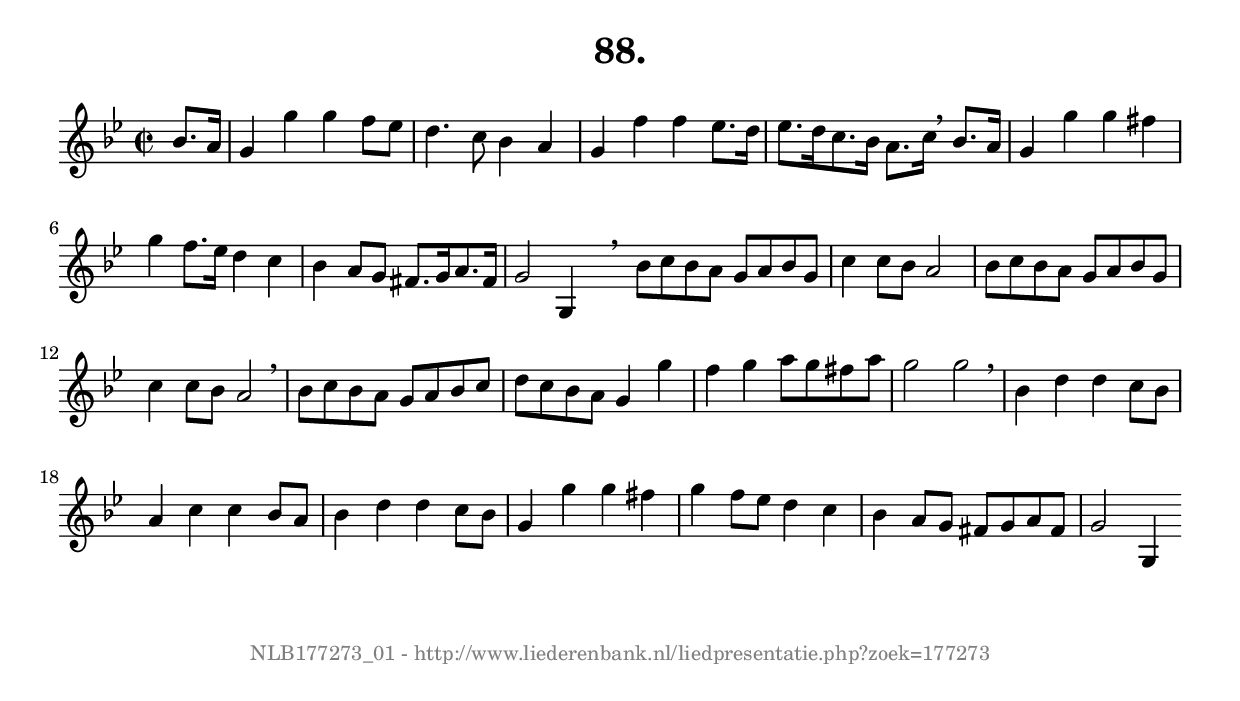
%
% produced by wce2krn 1.64 (7 June 2014)
%
\version"2.16"
#(append! paper-alist '(("long" . (cons (* 210 mm) (* 2000 mm)))))
#(set-default-paper-size "long")
sb = {\breathe}
mBreak = {\breathe }
bBreak = {\breathe }
x = {\once\override NoteHead #'style = #'cross }
gl=\glissando
itime={\override Staff.TimeSignature #'stencil = ##f }
ficta = {\once\set suggestAccidentals = ##t}
fine = {\once\override Score.RehearsalMark #'self-alignment-X = #1 \mark \markup {\italic{Fine}}}
dc = {\once\override Score.RehearsalMark #'self-alignment-X = #1 \mark \markup {\italic{D.C.}}}
dcf = {\once\override Score.RehearsalMark #'self-alignment-X = #1 \mark \markup {\italic{D.C. al Fine}}}
dcc = {\once\override Score.RehearsalMark #'self-alignment-X = #1 \mark \markup {\italic{D.C. al Coda}}}
ds = {\once\override Score.RehearsalMark #'self-alignment-X = #1 \mark \markup {\italic{D.S.}}}
dsf = {\once\override Score.RehearsalMark #'self-alignment-X = #1 \mark \markup {\italic{D.S. al Fine}}}
dsc = {\once\override Score.RehearsalMark #'self-alignment-X = #1 \mark \markup {\italic{D.S. al Coda}}}
pv = {\set Score.repeatCommands = #'((volta "1"))}
sv = {\set Score.repeatCommands = #'((volta "2"))}
tv = {\set Score.repeatCommands = #'((volta "3"))}
qv = {\set Score.repeatCommands = #'((volta "4"))}
xv = {\set Score.repeatCommands = #'((volta #f))}
\header{ tagline = ""
title = "88."
}
\score {{
\key g \minor
\relative g'
{
\set melismaBusyProperties = #'()
\partial 32*8
\time 2/2
\tempo 4=120
\override Score.MetronomeMark #'transparent = ##t
\override Score.RehearsalMark #'break-visibility = #(vector #t #t #f)
bes8. a16 g4 g' g f8 es d4. c8 bes4 a g f' f es8. d16 es8. d16 c8. bes16 a8. c16 \sb bes8. a16 g4 g' g fis g4 f8. es16 d4 c bes a8 g fis8. g16 a8. fis16 g2 g,4 s4 \bar ":|:" \bBreak
bes'8 c bes a g a bes g c4 c8 bes a2 bes8 c bes a g a bes g c4 c8 bes a2 \sb bes8 c bes a g a bes c d c bes a g4 g' f g a8 g fis a g2 g \mBreak \bar "|"
bes,4 d d c8 bes a4 c c bes8 a bes4 d d c8 bes g4 g' g fis g f8 es d4 c bes a8 g fis g a fis g2 g,4 \bar ":|"
 }}
 \midi { }
 \layout {
            indent = 0.0\cm
}
}
\markup { \vspace #0 } \markup { \with-color #grey \fill-line { \center-column { \smaller "NLB177273_01 - http://www.liederenbank.nl/liedpresentatie.php?zoek=177273" } } }
